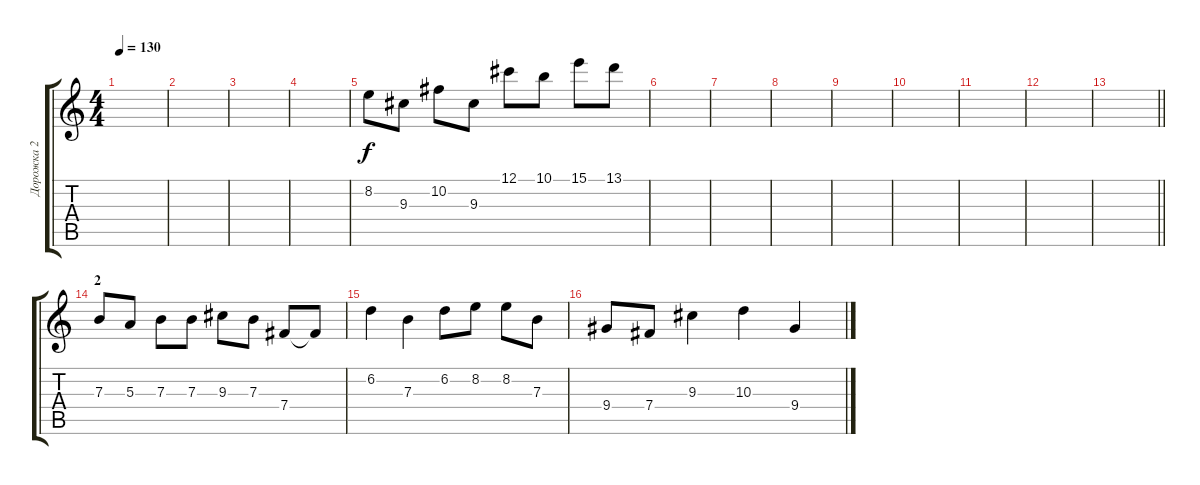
\track ("Дорожка 2" "Дорожка 2") {instrument distortionguitar}
\staff {score tabs}
\tuning (Db4 Ab3 E3 B2 Gb2 B1) {hide}
\ts (4 4)
\tempo 130
\clef g2
\ks c
|
|
|
|
8.2.8 9.3.8 10.2.8 9.3.8 12.1.8 10.1.8 15.1.8 13.1.8 |
|
|
|
|
|
|
|
\barLineRight lightlight
|
\section ("" "2")
7.3.8 5.3.8 7.3.8 7.3.8 9.3.8 7.3.8 7.4.8 7.4{t}.8 |
6.2.4 7.3.4 6.2.8 8.2.8 8.2.8 7.3.8 |
9.4.8 7.4.8 9.3.4 10.3.4 9.4.4
